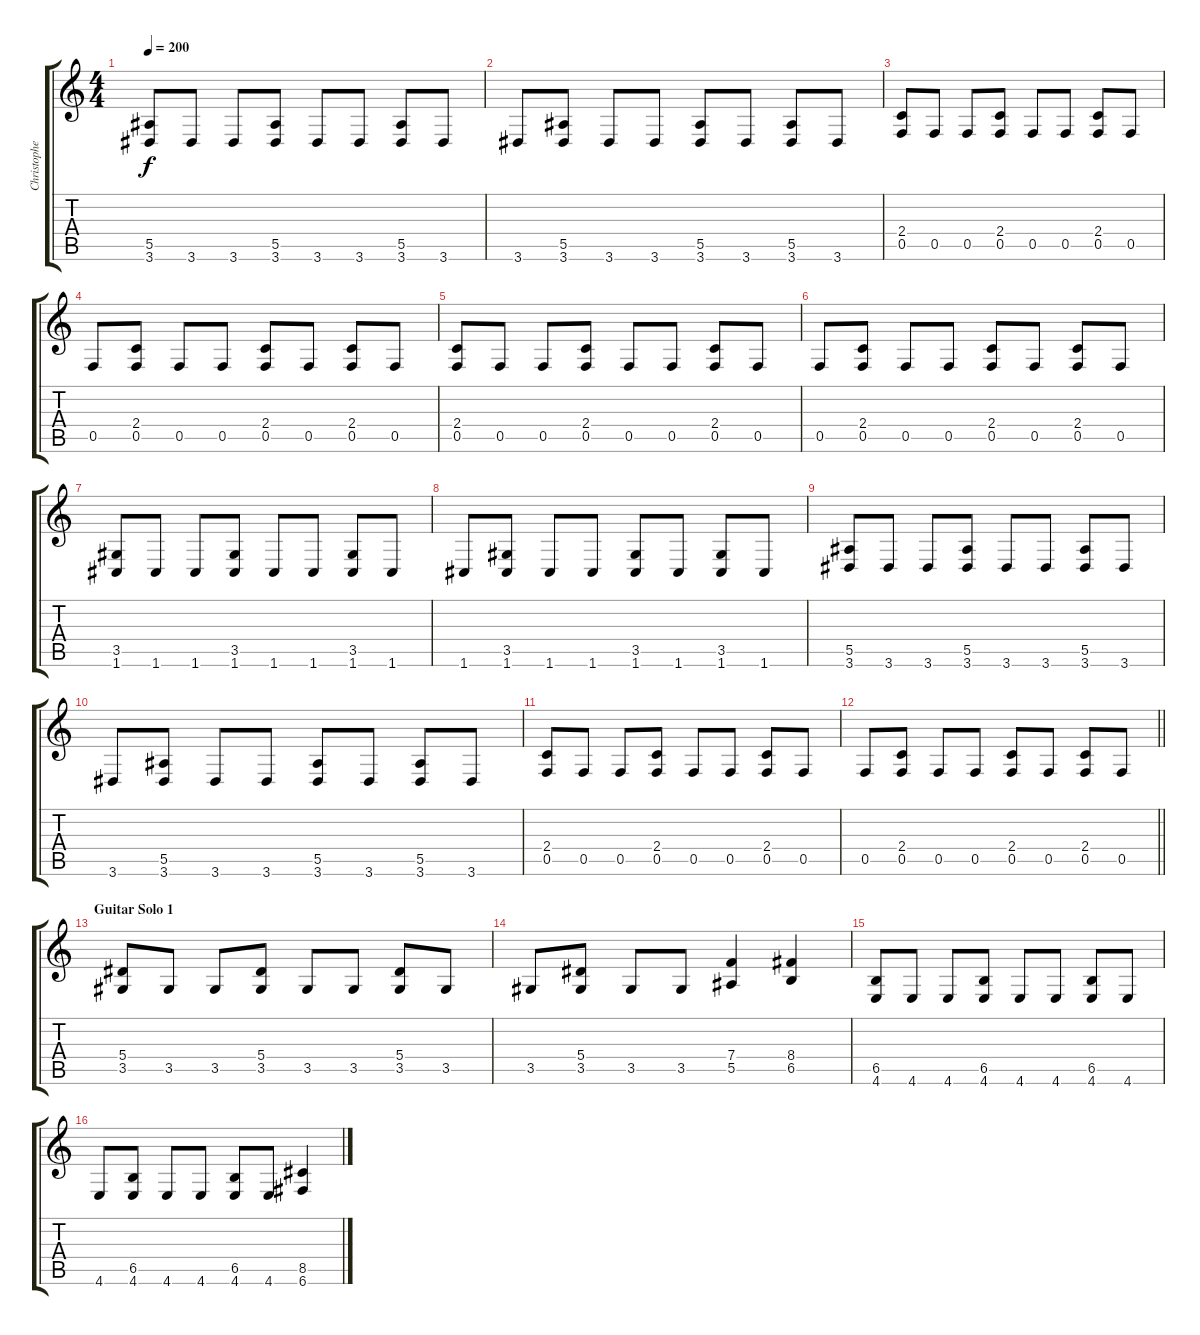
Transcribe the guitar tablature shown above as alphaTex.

\track ("Christopher Amott" "Christophe") {instrument distortionguitar}
\staff {score tabs}
\tuning (C4 G3 Eb3 Bb2 F2 C2) {hide}
\ts (4 4)
\tempo 200
\clef g2
\ks c
(5.5 3.6).8{dy f} 3.6.8 3.6.8 (5.5 3.6).8 3.6.8 3.6.8 (5.5 3.6).8 3.6.8 |
3.6.8 (5.5 3.6).8 3.6.8 3.6.8 (5.5 3.6).8 3.6.8 (5.5 3.6).8 3.6.8 |
(2.4 0.5).8 0.5.8 0.5.8 (2.4 0.5).8 0.5.8 0.5.8 (2.4 0.5).8 0.5.8 |
0.5.8 (2.4 0.5).8 0.5.8 0.5.8 (2.4 0.5).8 0.5.8 (2.4 0.5).8 0.5.8 |
(2.4 0.5).8 0.5.8 0.5.8 (2.4 0.5).8 0.5.8 0.5.8 (2.4 0.5).8 0.5.8 |
0.5.8 (2.4 0.5).8 0.5.8 0.5.8 (2.4 0.5).8 0.5.8 (2.4 0.5).8 0.5.8 |
(3.5 1.6).8 1.6.8 1.6.8 (3.5 1.6).8 1.6.8 1.6.8 (3.5 1.6).8 1.6.8 |
1.6.8 (3.5 1.6).8 1.6.8 1.6.8 (3.5 1.6).8 1.6.8 (3.5 1.6).8 1.6.8 |
(5.5 3.6).8 3.6.8 3.6.8 (5.5 3.6).8 3.6.8 3.6.8 (5.5 3.6).8 3.6.8 |
3.6.8 (5.5 3.6).8 3.6.8 3.6.8 (5.5 3.6).8 3.6.8 (5.5 3.6).8 3.6.8 |
(2.4 0.5).8 0.5.8 0.5.8 (2.4 0.5).8 0.5.8 0.5.8 (2.4 0.5).8 0.5.8 |
\barLineRight lightlight
0.5.8 (2.4 0.5).8 0.5.8 0.5.8 (2.4 0.5).8 0.5.8 (2.4 0.5).8 0.5.8 |
\section ("" "Guitar Solo 1")
(5.4 3.5).8 3.5.8 3.5.8 (5.4 3.5).8 3.5.8 3.5.8 (5.4 3.5).8 3.5.8 |
3.5.8 (5.4 3.5).8 3.5.8 3.5.8 (7.4 5.5).4 (8.4 6.5).4 |
(6.5 4.6).8 4.6.8 4.6.8 (6.5 4.6).8 4.6.8 4.6.8 (6.5 4.6).8 4.6.8 |
4.6.8 (6.5 4.6).8 4.6.8 4.6.8 (6.5 4.6).8 4.6.8 (8.5 6.6).4
